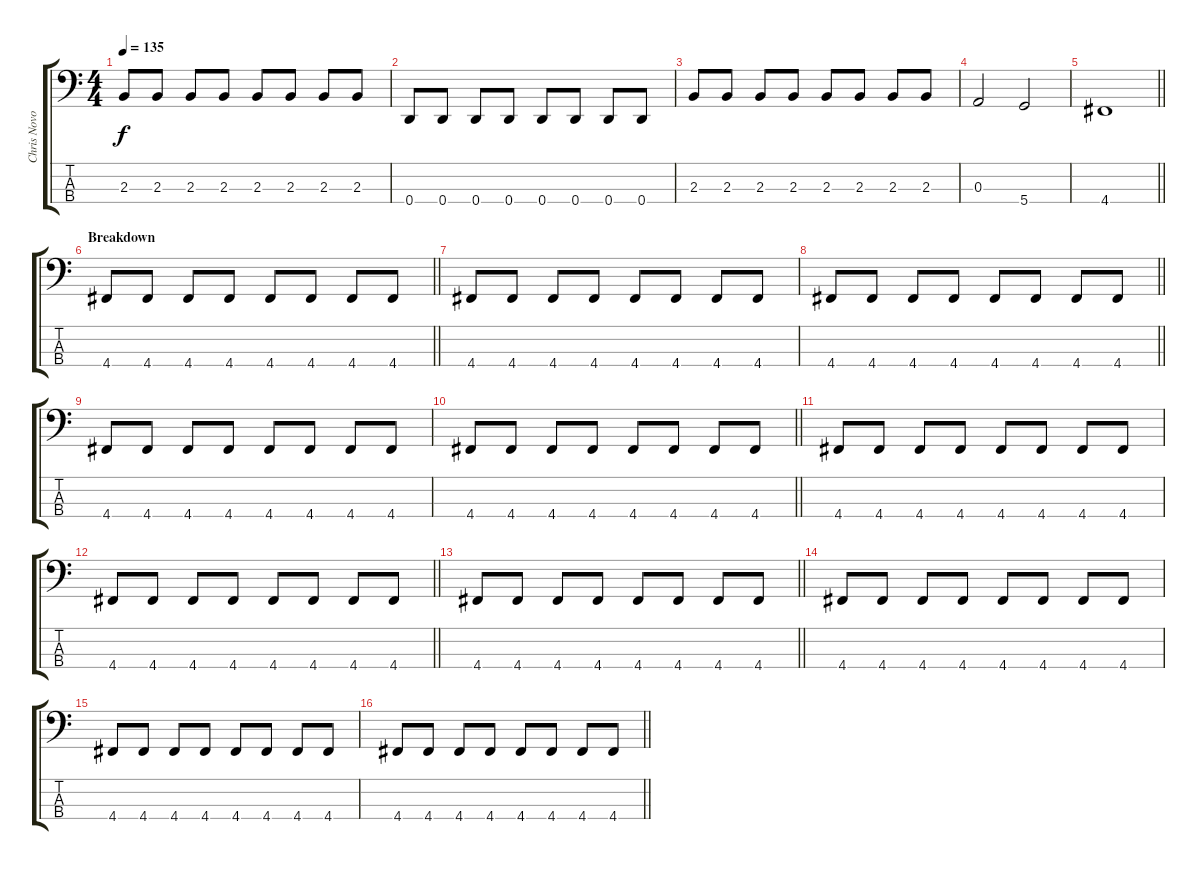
\track ("Chris Novoselic" "Chris Novo") {instrument electricbasspick}
\staff {score tabs}
\tuning (G2 D2 A1 D1) {hide}
\ts (4 4)
\tempo 135
\clef f4
\ks c
2.3.8{dy f} 2.3.8 2.3.8 2.3.8 2.3.8 2.3.8 2.3.8 2.3.8 |
0.4.8 0.4.8 0.4.8 0.4.8 0.4.8 0.4.8 0.4.8 0.4.8 |
2.3.8 2.3.8 2.3.8 2.3.8 2.3.8 2.3.8 2.3.8 2.3.8 |
0.3.2 5.4.2 |
\barLineRight lightlight
4.4.1 |
\section ("" "Breakdown")
\barLineRight lightlight
4.4.8 4.4.8 4.4.8 4.4.8 4.4.8 4.4.8 4.4.8 4.4.8 |
4.4.8 4.4.8 4.4.8 4.4.8 4.4.8 4.4.8 4.4.8 4.4.8 |
\barLineRight lightlight
4.4.8 4.4.8 4.4.8 4.4.8 4.4.8 4.4.8 4.4.8 4.4.8 |
4.4.8 4.4.8 4.4.8 4.4.8 4.4.8 4.4.8 4.4.8 4.4.8 |
\barLineRight lightlight
4.4.8 4.4.8 4.4.8 4.4.8 4.4.8 4.4.8 4.4.8 4.4.8 |
4.4.8 4.4.8 4.4.8 4.4.8 4.4.8 4.4.8 4.4.8 4.4.8 |
\barLineRight lightlight
4.4.8 4.4.8 4.4.8 4.4.8 4.4.8 4.4.8 4.4.8 4.4.8 |
\barLineRight lightlight
4.4.8 4.4.8 4.4.8 4.4.8 4.4.8 4.4.8 4.4.8 4.4.8 |
4.4.8 4.4.8 4.4.8 4.4.8 4.4.8 4.4.8 4.4.8 4.4.8 |
4.4.8 4.4.8 4.4.8 4.4.8 4.4.8 4.4.8 4.4.8 4.4.8 |
\barLineRight lightlight
4.4.8 4.4.8 4.4.8 4.4.8 4.4.8 4.4.8 4.4.8 4.4.8
